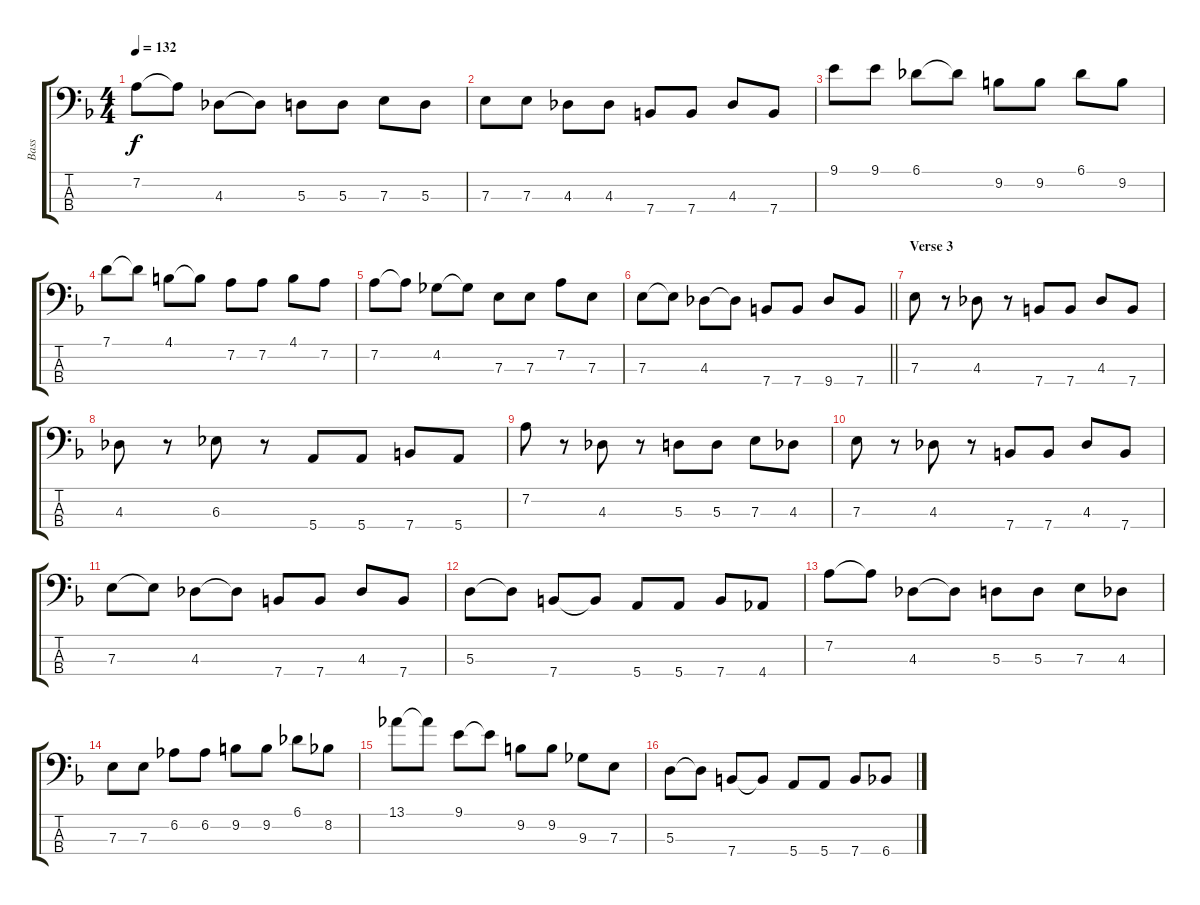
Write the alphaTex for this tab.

\track ("Bass" "Bass") {instrument electricbassfinger}
\staff {score tabs}
\tuning (G2 D2 A1 E1) {hide}
\ts (4 4)
\tempo 132
\clef f4
\ks f
7.2.8{dy f} 7.2{t}.8 4.3.8 4.3{t}.8 5.3.8 5.3.8 7.3.8 5.3.8 |
7.3.8 7.3.8 4.3.8 4.3.8 7.4.8 7.4.8 4.3.8 7.4.8 |
9.1.8 9.1.8 6.1.8 6.1{t}.8 9.2.8 9.2.8 6.1.8 9.2.8 |
7.1.8 7.1{t}.8 4.1.8 4.1{t}.8 7.2.8 7.2.8 4.1.8 7.2.8 |
7.2.8 7.2{t}.8 4.2.8 4.2{t}.8 7.3.8 7.3.8 7.2.8 7.3.8 |
\barLineRight lightlight
7.3.8 7.3{t}.8 4.3.8 4.3{t}.8 7.4.8 7.4.8 9.4.8 7.4.8 |
\section ("" "Verse 3")
7.3.8 r.8 4.3.8 r.8 7.4.8 7.4.8 4.3.8 7.4.8 |
4.3.8 r.8 6.3.8 r.8 5.4.8 5.4.8 7.4.8 5.4.8 |
7.2.8 r.8 4.3.8 r.8 5.3.8 5.3.8 7.3.8 4.3.8 |
7.3.8 r.8 4.3.8 r.8 7.4.8 7.4.8 4.3.8 7.4.8 |
7.3.8 7.3{t}.8 4.3.8 4.3{t}.8 7.4.8 7.4.8 4.3.8 7.4.8 |
5.3.8 5.3{t}.8 7.4.8 7.4{t}.8 5.4.8 5.4.8 7.4.8 4.4.8 |
7.2.8 7.2{t}.8 4.3.8 4.3{t}.8 5.3.8 5.3.8 7.3.8 4.3.8 |
7.3.8 7.3.8 6.2.8 6.2.8 9.2.8 9.2.8 6.1.8 8.2.8 |
13.1.8 13.1{t}.8 9.1.8 9.1{t}.8 9.2.8 9.2.8 9.3.8 7.3.8 |
5.3.8 5.3{t}.8 7.4.8 7.4{t}.8 5.4.8 5.4.8 7.4.8 6.4.8
